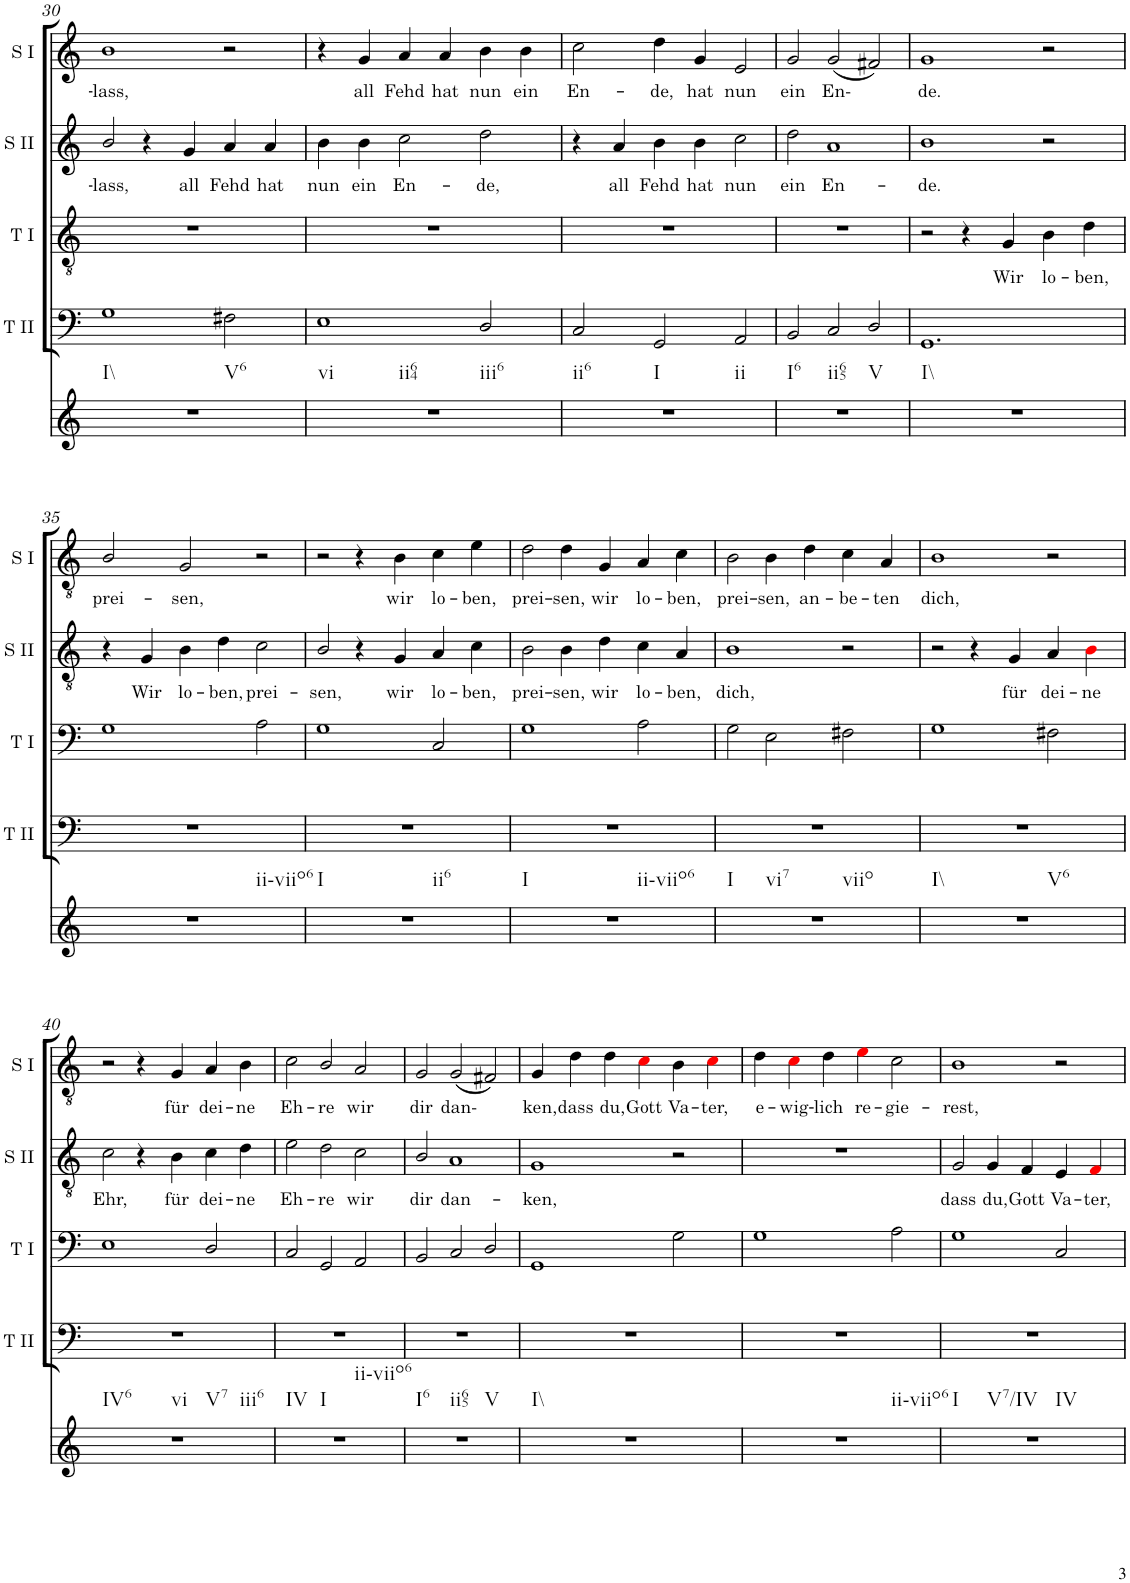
**kern	**kern	**kern	**text	**kern	**text	**kern	**text
*part5	*part4	*part3	*part3	*part2	*part2	*part1	*part1
*staff5	*staff4	*staff3	*staff3	*staff2	*staff2	*staff1	*staff1
*I"Continuo	*I"Tenor II	*I"Tenor I	*	*I"Soprano II	*	*I"Soprano I	*
*	*I'T II	*I'T I	*	*I'S II	*	*I'S I	*
!!LO:PB:g=z
*clefG2	*clefG2	*clefG2	*	*clefF4	*	*clefG2	*
*k[]	*k[]	*k[]	*	*k[]	*	*k[]	*
*M3/2	*M3/2	*M3/2	*	*M3/2	*	*M3/2	*
=30	=30	=30	=30	=30	=30	=30	=30
!LO:TX:b:t=I\\	!	!	!	!	!	!	!
!LO:TX:b:t=V6	!	!	!	!	!	!	!
!	!	!	!	!	!LO:LY:b	!	!LO:LY:b
1.r	1G	1.r	.	2b/	lass,	1b	lass,
.	.	.	.	4r	.	.	.
!	!	!	!	!	!LO:LY:b	!	!
.	.	.	.	4g/	all	.	.
!	!	!	!	!	!LO:LY:b	!	!
.	2F#X\	.	.	4a/	Fehd	2r	.
!	!	!	!	!	!LO:LY:b	!	!
.	.	.	.	4a/	hat	.	.
=31	=31	=31	=31	=31	=31	=31	=31
!LO:TX:b:t=vi	!	!	!	!	!	!	!
!LO:TX:b:t=ii64	!	!	!	!	!	!	!
!LO:TX:b:t=iii6	!	!	!	!	!	!	!
!	!	!	!	!	!LO:LY:b	!	!
1.r	1E	1.r	.	4b\	nun	4r	.
!	!	!	!	!	!LO:LY:b	!	!LO:LY:b
.	.	.	.	4b\	ein	4g/	all
!	!	!	!	!	!LO:LY:b	!	!LO:LY:b
.	.	.	.	2cc\	En-	4a/	Fehd
!	!	!	!	!	!	!	!LO:LY:b
.	.	.	.	.	.	4a/	hat
!	!	!	!	!	!LO:LY:b	!	!LO:LY:b
.	2D/	.	.	2dd\	de,	4b\	nun
!	!	!	!	!	!	!	!LO:LY:b
.	.	.	.	.	.	4b\	ein
=32	=32	=32	=32	=32	=32	=32	=32
!LO:TX:b:t=ii6	!	!	!	!	!	!	!
!LO:TX:b:t=I	!	!	!	!	!	!	!
!LO:TX:b:t=ii	!	!	!	!	!	!	!
!	!	!	!	!	!	!	!LO:LY:b
1.r	2C/	1.r	.	4r	.	2cc\	En-
!	!	!	!	!	!LO:LY:b	!	!
.	.	.	.	4a/	all	.	.
!	!	!	!	!	!LO:LY:b	!	!LO:LY:b
.	2GG/	.	.	4b\	Fehd	4dd\	de,
!	!	!	!	!	!LO:LY:b	!	!LO:LY:b
.	.	.	.	4b\	hat	4g/	hat
!	!	!	!	!	!LO:LY:b	!	!LO:LY:b
.	2AA/	.	.	2cc\	nun	2e/	nun
=33	=33	=33	=33	=33	=33	=33	=33
!LO:TX:b:t=I6	!	!	!	!	!	!	!
!LO:TX:b:t=ii65	!	!	!	!	!	!	!
!LO:TX:b:t=V	!	!	!	!	!	!	!
!	!	!	!	!	!LO:LY:b	!	!LO:LY:b
1.r	2BB/	1.r	.	2dd\	ein	2g/	ein
!	!	!	!	!	!LO:LY:b	!	!LO:LY:b
.	2C/	.	.	1a	En-	(2g/	En-
.	2D/	.	.	.	.	2f#X/)	.
=34	=34	=34	=34	=34	=34	=34	=34
!LO:TX:b:t=I\\	!	!	!	!	!	!	!
!	!	!	!	!	!LO:LY:b	!	!LO:LY:b
1.r	1.GG	2r	.	1b	de.	1g	de.
.	.	4r	.	.	.	.	.
!	!	!	!LO:LY:b	!	!	!	!
.	.	4G/	Wir	.	.	.	.
!	!	!	!LO:LY:b	!	!	!	!
.	.	4B\	lo-	2r	.	2r	.
!	!	!	!LO:LY:b	!	!	!	!
.	.	4d\	ben,	.	.	.	.
!!LO:LB:g=z
=35	=35	=35	=35	=35	=35	=35	=35
!LO:TX:b:t=ii-viio6	!	!	!	!	!	!	!
!	!	!	!	!	!	!	!LO:LY:b
1.r	1.r	1G	.	4r	.	2B/	prei-
!	!	!	!	!	!LO:LY:b	!	!
.	.	.	.	4G/	Wir	.	.
!	!	!	!	!	!LO:LY:b	!	!LO:LY:b
.	.	.	.	4B\	lo-	2G/	sen,
!	!	!	!	!	!LO:LY:b	!	!
.	.	.	.	4d\	ben,	.	.
!	!	!	!	!	!LO:LY:b	!	!
.	.	2A\	.	2c\	prei-	2r	.
=36	=36	=36	=36	=36	=36	=36	=36
!LO:TX:b:t=I	!	!	!	!	!	!	!
!LO:TX:b:t=ii6	!	!	!	!	!	!	!
!	!	!	!	!	!LO:LY:b	!	!
1.r	1.r	1G	.	2B/	sen,	2r	.
.	.	.	.	4r	.	4r	.
!	!	!	!	!	!LO:LY:b	!	!LO:LY:b
.	.	.	.	4G/	wir	4B\	wir
!	!	!	!	!	!LO:LY:b	!	!LO:LY:b
.	.	2C/	.	4A/	lo-	4c\	lo-
!	!	!	!	!	!LO:LY:b	!	!LO:LY:b
.	.	.	.	4c\	ben,	4e\	ben,
=37	=37	=37	=37	=37	=37	=37	=37
!LO:TX:b:t=I	!	!	!	!	!	!	!
!LO:TX:b:t=ii-viio6	!	!	!	!	!	!	!
!	!	!	!	!	!LO:LY:b	!	!LO:LY:b
1.r	1.r	1G	.	2B\	prei-	2d\	prei-
!	!	!	!	!	!LO:LY:b	!	!LO:LY:b
.	.	.	.	4B\	sen,	4d\	sen,
!	!	!	!	!	!LO:LY:b	!	!LO:LY:b
.	.	.	.	4d\	wir	4G/	wir
!	!	!	!	!	!LO:LY:b	!	!LO:LY:b
.	.	2A\	.	4c\	lo-	4A/	lo-
!	!	!	!	!	!LO:LY:b	!	!LO:LY:b
.	.	.	.	4A/	ben,	4c\	ben,
=38	=38	=38	=38	=38	=38	=38	=38
!LO:TX:b:t=I	!	!	!	!	!	!	!
!LO:TX:b:t=vi7	!	!	!	!	!	!	!
!LO:TX:b:t=viio	!	!	!	!	!	!	!
!	!	!	!	!	!LO:LY:b	!	!LO:LY:b
1.r	1.r	2G\	.	1B	dich,	2B\	prei-
!	!	!	!	!	!	!	!LO:LY:b
.	.	2E\	.	.	.	4B\	sen,
!	!	!	!	!	!	!	!LO:LY:b
.	.	.	.	.	.	4d\	an-
!	!	!	!	!	!	!	!LO:LY:b
.	.	2F#X\	.	2r	.	4c\	be-
!	!	!	!	!	!	!	!LO:LY:b
.	.	.	.	.	.	4A/	ten
=39	=39	=39	=39	=39	=39	=39	=39
!LO:TX:b:t=I\\	!	!	!	!	!	!	!
!LO:TX:b:t=V6	!	!	!	!	!	!	!
!	!	!	!	!	!	!	!LO:LY:b
1.r	1.r	1G	.	2r	.	1B	dich,
.	.	.	.	4r	.	.	.
!	!	!	!	!	!LO:LY:b	!	!
.	.	.	.	4G/	für	.	.
!	!	!	!	!	!LO:LY:b	!	!
.	.	2F#X\	.	4A/	dei-	2r	.
!	!	!	!	!	!LO:LY:b	!	!
.	.	.	.	4Bi\	ne	.	.
!!LO:LB:g=z
=40	=40	=40	=40	=40	=40	=40	=40
!LO:TX:b:t=IV6	!	!	!	!	!	!	!
!LO:TX:b:t=vi	!	!	!	!	!	!	!
!LO:TX:b:t=V7	!	!	!	!	!	!	!
!LO:TX:b:t=iii6	!	!	!	!	!	!	!
!	!	!	!	!	!LO:LY:b	!	!
1.r	1.r	1E	.	2c\	Ehr,	2r	.
.	.	.	.	4r	.	4r	.
!	!	!	!	!	!LO:LY:b	!	!LO:LY:b
.	.	.	.	4B\	für	4G/	für
!	!	!	!	!	!LO:LY:b	!	!LO:LY:b
.	.	2D/	.	4c\	dei-	4A/	dei-
!	!	!	!	!	!LO:LY:b	!	!LO:LY:b
.	.	.	.	4d\	ne	4B\	ne
=41	=41	=41	=41	=41	=41	=41	=41
!LO:TX:b:t=IV	!	!	!	!	!	!	!
!LO:TX:b:t=I	!	!	!	!	!	!	!
!LO:TX:b:t=ii-viio6	!	!	!	!	!	!	!
!	!	!	!	!	!LO:LY:b	!	!LO:LY:b
1.r	1.r	2C/	.	2e\	Eh-	2c\	Eh-
!	!	!	!	!	!LO:LY:b	!	!LO:LY:b
.	.	2GG/	.	2d\	re	2B/	re
!	!	!	!	!	!LO:LY:b	!	!LO:LY:b
.	.	2AA/	.	2c\	wir	2A/	wir
=42	=42	=42	=42	=42	=42	=42	=42
!LO:TX:b:t=I6	!	!	!	!	!	!	!
!LO:TX:b:t=ii65	!	!	!	!	!	!	!
!LO:TX:b:t=V	!	!	!	!	!	!	!
!	!	!	!	!	!LO:LY:b	!	!LO:LY:b
1.r	1.r	2BB/	.	2B/	dir	2G/	dir
!	!	!	!	!	!LO:LY:b	!	!LO:LY:b
.	.	2C/	.	1A	dan-	(2G/	dan-
.	.	2D/	.	.	.	2F#X/)	.
=43	=43	=43	=43	=43	=43	=43	=43
!LO:TX:b:t=I\\	!	!	!	!	!	!	!
!	!	!	!	!	!LO:LY:b	!	!LO:LY:b
1.r	1.r	1GG	.	1G	ken,	4G/	ken,
!	!	!	!	!	!	!	!LO:LY:b
.	.	.	.	.	.	4d\	dass
!	!	!	!	!	!	!	!LO:LY:b
.	.	.	.	.	.	4d\	du,
!	!	!	!	!	!	!	!LO:LY:b
.	.	.	.	.	.	4ci\	Gott
!	!	!	!	!	!	!	!LO:LY:b
.	.	2G\	.	2r	.	4B\	Va-
!	!	!	!	!	!	!	!LO:LY:b
.	.	.	.	.	.	4ci\	ter,
=44	=44	=44	=44	=44	=44	=44	=44
!LO:TX:b:t=ii-viio6	!	!	!	!	!	!	!
!	!	!	!	!	!	!	!LO:LY:b
1.r	1.r	1G	.	1.r	.	4d\	e-
!	!	!	!	!	!	!	!LO:LY:b
.	.	.	.	.	.	4ci\	wig-
!	!	!	!	!	!	!	!LO:LY:b
.	.	.	.	.	.	4d\	lich
!	!	!	!	!	!	!	!LO:LY:b
.	.	.	.	.	.	4ei\	re-
!	!	!	!	!	!	!	!LO:LY:b
.	.	2A\	.	.	.	2c\	gie-
=45	=45	=45	=45	=45	=45	=45	=45
!LO:TX:b:t=I	!	!	!	!	!	!	!
!LO:TX:b:t=V7/IV	!	!	!	!	!	!	!
!LO:TX:b:t=IV	!	!	!	!	!	!	!
!	!	!	!	!	!LO:LY:b	!	!LO:LY:b
1.r	1.r	1G	.	2G/	dass	1B	rest,
!	!	!	!	!	!LO:LY:b	!	!
.	.	.	.	4G/	du,	.	.
!	!	!	!	!	!LO:LY:b	!	!
.	.	.	.	4F/	Gott	.	.
!	!	!	!	!	!LO:LY:b	!	!
.	.	2C/	.	4E/	Va-	2r	.
!	!	!	!	!	!LO:LY:b	!	!
.	.	.	.	4Fi/	ter,	.	.
=	=	=	=	=	=	=	=
*-	*-	*-	*-	*-	*-	*-	*-
